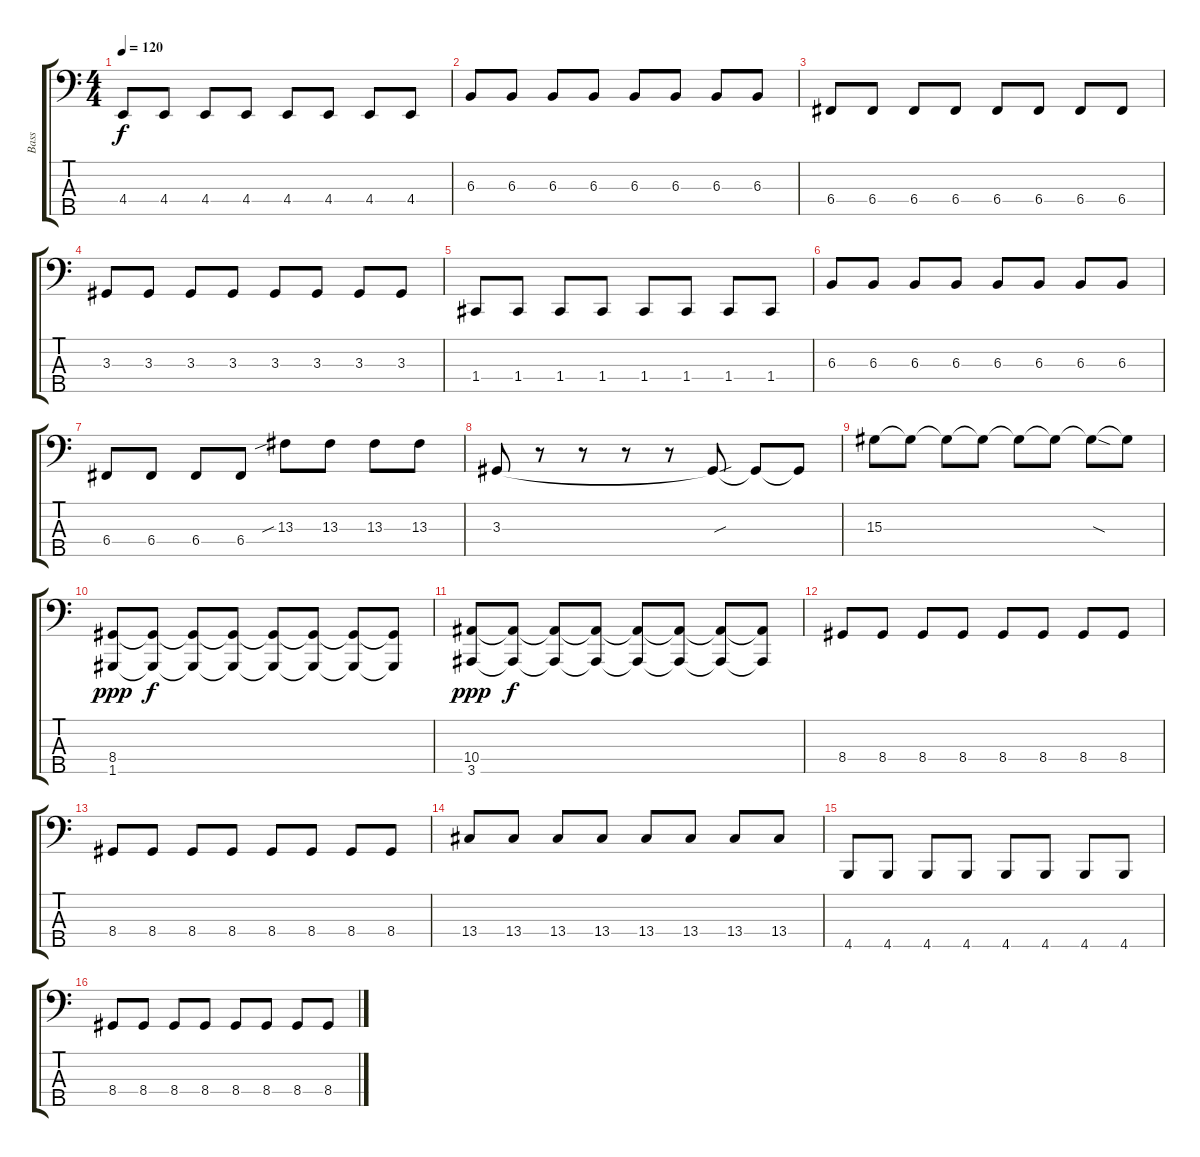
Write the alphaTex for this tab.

\track ("Bass" "Bass") {instrument electricbassfinger}
\staff {score tabs}
\tuning (Eb2 Bb1 F1 C1 G0) {hide}
\ts (4 4)
\tempo 120
\clef f4
\ks c
4.4.8{dy f} 4.4.8 4.4.8 4.4.8 4.4.8 4.4.8 4.4.8 4.4.8 |
6.3.8 6.3.8 6.3.8 6.3.8 6.3.8 6.3.8 6.3.8 6.3.8 |
6.4.8 6.4.8 6.4.8 6.4.8 6.4.8 6.4.8 6.4.8 6.4.8 |
3.3.8 3.3.8 3.3.8 3.3.8 3.3.8 3.3.8 3.3.8 3.3.8 |
1.4.8 1.4.8 1.4.8 1.4.8 1.4.8 1.4.8 1.4.8 1.4.8 |
6.3.8 6.3.8 6.3.8 6.3.8 6.3.8 6.3.8 6.3.8 6.3.8 |
6.4.8 6.4.8 6.4.8 6.4.8 13.3{sib}.8 13.3.8 13.3.8 13.3.8 |
3.3.8 r.8 r.8 r.8 r.8 3.3{sou t}.8 3.3{t}.8 3.3{t}.8 |
15.3.8 15.3{t}.8 15.3{t}.8 15.3{t}.8 15.3{t}.8 15.3{t}.8 15.3{sod t}.8 15.3{t}.8 |
(8.4 1.5).8{dy ppp} (8.4{t} 1.5{t}).8{dy f} (8.4{t} 1.5{t}).8 (8.4{t} 1.5{t}).8 (8.4{t} 1.5{t}).8 (8.4{t} 1.5{t}).8 (8.4{t} 1.5{t}).8 (8.4{t} 1.5{t}).8 |
(10.4 3.5).8{dy ppp} (10.4{t} 3.5{t}).8{dy f} (10.4{t} 3.5{t}).8 (10.4{t} 3.5{t}).8 (10.4{t} 3.5{t}).8 (10.4{t} 3.5{t}).8 (10.4{t} 3.5{t}).8 (10.4{t} 3.5{t}).8 |
8.4.8 8.4.8 8.4.8 8.4.8 8.4.8 8.4.8 8.4.8 8.4.8 |
8.4.8 8.4.8 8.4.8 8.4.8 8.4.8 8.4.8 8.4.8 8.4.8 |
13.4.8 13.4.8 13.4.8 13.4.8 13.4.8 13.4.8 13.4.8 13.4.8 |
4.5.8 4.5.8 4.5.8 4.5.8 4.5.8 4.5.8 4.5.8 4.5.8 |
8.4.8 8.4.8 8.4.8 8.4.8 8.4.8 8.4.8 8.4.8 8.4.8
